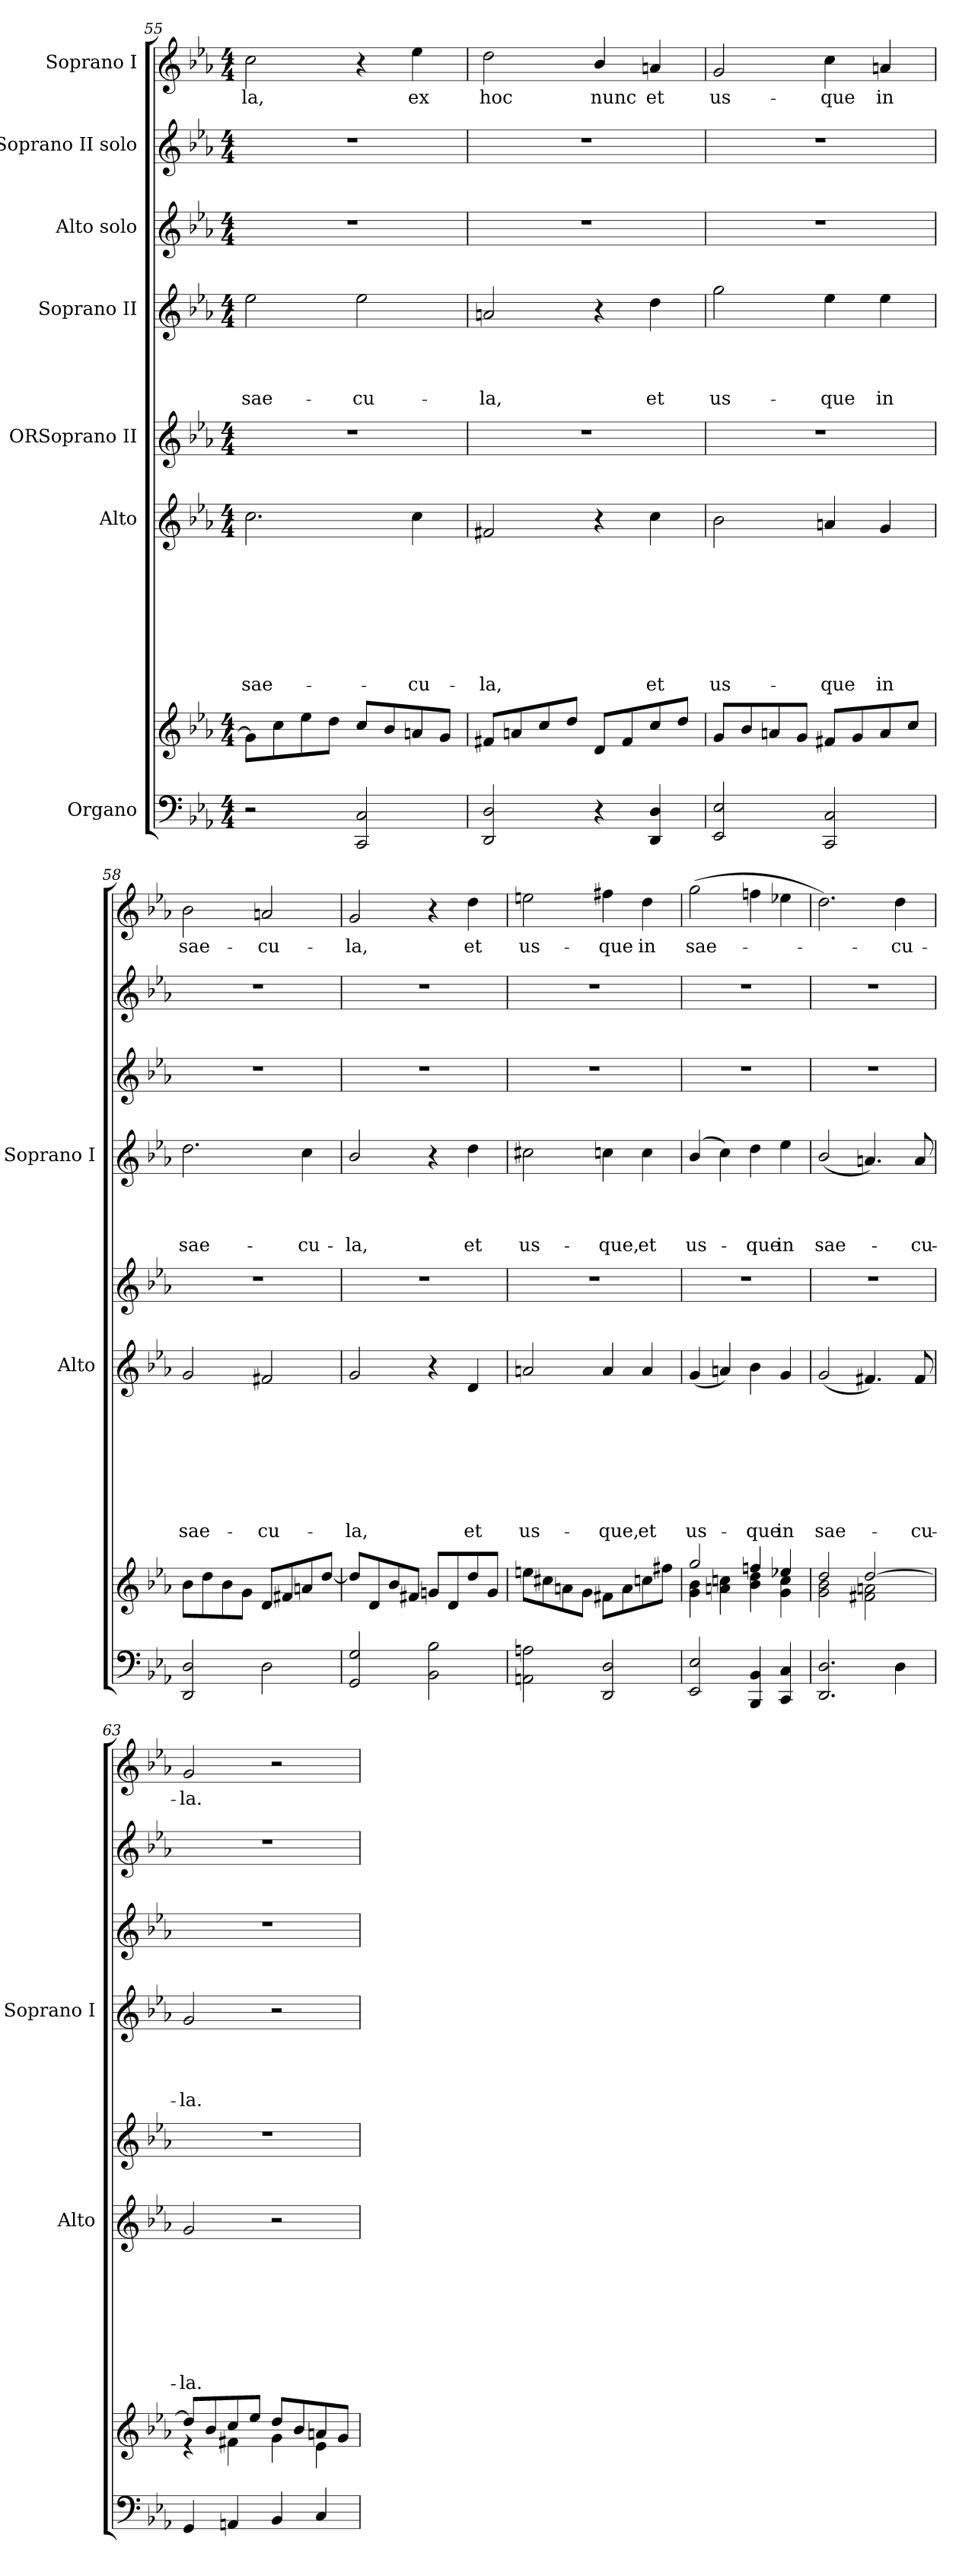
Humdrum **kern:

**kern	**kern	**kern	**text	**text	**text	**text	**text	**text	**text	**text	**kern	**kern	**text	**text	**text	**text	**kern	**kern	**kern	**text
*part7	*part7	*part6	*part6	*part6	*part6	*part6	*part6	*part6	*part6	*part6	*part5	*part4	*part4	*part4	*part4	*part4	*part3	*part2	*part1	*part1
*staff8	*staff7	*staff6	*staff6	*staff6	*staff6	*staff6	*staff6	*staff6	*staff6	*staff6	*staff5	*staff4	*staff4	*staff4	*staff4	*staff4	*staff3	*staff2	*staff1	*staff1
*I"Organo	*	*I"Alto	*	*	*	*	*	*	*	*	*I"ORSoprano II	*I"Soprano II	*	*	*	*	*I"Alto solo	*I"Soprano II solo	*I"Soprano I	*
*	*	*I'Alto	*	*	*	*	*	*	*	*	*	*I'Soprano I	*	*	*	*	*	*	*	*
*clefF4	*clefG2	*clefG2	*	*	*	*	*	*	*	*	*clefG2	*clefG2	*	*	*	*	*clefG2	*clefG2	*clefG2	*
*k[b-e-a-]	*k[b-e-a-]	*k[b-e-a-]	*	*	*	*	*	*	*	*	*k[b-e-a-]	*k[b-e-a-]	*	*	*	*	*k[b-e-a-]	*k[b-e-a-]	*k[b-e-a-]	*
*E-:	*E-:	*E-:	*	*	*	*	*	*	*	*	*E-:	*E-:	*	*	*	*	*E-:	*E-:	*E-:	*
*M4/4	*M4/4	*M4/4	*	*	*	*	*	*	*	*	*M4/4	*M4/4	*	*	*	*	*M4/4	*M4/4	*M4/4	*
=55	=55	=55	=55	=55	=55	=55	=55	=55	=55	=55	=55	=55	=55	=55	=55	=55	=55	=55	=55	=55
!	!	!	!	!	!	!	!	!	!	!LO:LY:b	!	!	!	!	!	!LO:LY:b	!	!	!	!LO:LY:b
2r	8g\L]	2.cc\	.	.	.	.	.	.	.	sae-	1r	2ee-\	.	.	.	sae-	1r	1r	2cc\	-la,
.	8cc\	.	.	.	.	.	.	.	.	.	.	.	.	.	.	.	.	.	.	.
.	8ee-\	.	.	.	.	.	.	.	.	.	.	.	.	.	.	.	.	.	.	.
.	8dd\J	.	.	.	.	.	.	.	.	.	.	.	.	.	.	.	.	.	.	.
!	!	!	!	!	!	!	!	!	!	!	!	!	!	!	!	!LO:LY:b	!	!	!	!
2CC/ 2C/	8cc/L	.	.	.	.	.	.	.	.	.	.	2ee-\	.	.	.	-cu-	.	.	4r	.
.	8b-/	.	.	.	.	.	.	.	.	.	.	.	.	.	.	.	.	.	.	.
!	!	!	!	!	!	!	!	!	!	!LO:LY:b	!	!	!	!	!	!	!	!	!	!LO:LY:b
.	8an/	4cc\	.	.	.	.	.	.	.	-cu-	.	.	.	.	.	.	.	.	4ee-\	ex
.	8g/J	.	.	.	.	.	.	.	.	.	.	.	.	.	.	.	.	.	.	.
=56	=56	=56	=56	=56	=56	=56	=56	=56	=56	=56	=56	=56	=56	=56	=56	=56	=56	=56	=56	=56
!	!	!	!	!	!	!	!	!	!	!LO:LY:b	!	!	!	!	!	!LO:LY:b	!	!	!	!LO:LY:b
2DD/ 2D/	8f#X/L	2f#X/	.	.	.	.	.	.	.	-la,	1r	2an/	.	.	.	-la,	1r	1r	2dd\	hoc
.	8an/	.	.	.	.	.	.	.	.	.	.	.	.	.	.	.	.	.	.	.
.	8cc/	.	.	.	.	.	.	.	.	.	.	.	.	.	.	.	.	.	.	.
.	8dd/J	.	.	.	.	.	.	.	.	.	.	.	.	.	.	.	.	.	.	.
!	!	!	!	!	!	!	!	!	!	!	!	!	!	!	!	!	!	!	!	!LO:LY:b
4r	8d/L	4r	.	.	.	.	.	.	.	.	.	4r	.	.	.	.	.	.	4b-/	nunc
.	8f#/	.	.	.	.	.	.	.	.	.	.	.	.	.	.	.	.	.	.	.
!	!	!	!	!	!	!	!	!	!	!LO:LY:b	!	!	!	!	!	!LO:LY:b	!	!	!	!LO:LY:b
4DD/ 4D/	8cc/	4cc\	.	.	.	.	.	.	.	et	.	4dd\	.	.	.	et	.	.	4an/	et
.	8dd/J	.	.	.	.	.	.	.	.	.	.	.	.	.	.	.	.	.	.	.
!!LO:PB:g=z
=57	=57	=57	=57	=57	=57	=57	=57	=57	=57	=57	=57	=57	=57	=57	=57	=57	=57	=57	=57	=57
!	!	!	!	!	!	!	!	!	!	!LO:LY:b	!	!	!	!	!	!LO:LY:b	!	!	!	!LO:LY:b
2EE-/ 2E-/	8g/L	2b-\	.	.	.	.	.	.	.	us-	1r	2gg\	.	.	.	us-	1r	1r	2g/	us-
.	8b-/	.	.	.	.	.	.	.	.	.	.	.	.	.	.	.	.	.	.	.
.	8an/	.	.	.	.	.	.	.	.	.	.	.	.	.	.	.	.	.	.	.
.	8g/J	.	.	.	.	.	.	.	.	.	.	.	.	.	.	.	.	.	.	.
!	!	!	!	!	!	!	!	!	!	!LO:LY:b	!	!	!	!	!	!LO:LY:b	!	!	!	!LO:LY:b
2CC/ 2C/	8f#X/L	4an/	.	.	.	.	.	.	.	-que	.	4ee-\	.	.	.	-que	.	.	4cc\	-que
.	8g/	.	.	.	.	.	.	.	.	.	.	.	.	.	.	.	.	.	.	.
!	!	!	!	!	!	!	!	!	!	!LO:LY:b	!	!	!	!	!	!LO:LY:b	!	!	!	!LO:LY:b
.	8a/	4g/	.	.	.	.	.	.	.	in	.	4ee-\	.	.	.	in	.	.	4an/	in
.	8cc/J	.	.	.	.	.	.	.	.	.	.	.	.	.	.	.	.	.	.	.
=58	=58	=58	=58	=58	=58	=58	=58	=58	=58	=58	=58	=58	=58	=58	=58	=58	=58	=58	=58	=58
!	!	!	!	!	!	!	!	!	!	!LO:LY:b	!	!	!	!	!	!LO:LY:b	!	!	!	!LO:LY:b
2DD/ 2D/	8b-\L	2g/	.	.	.	.	.	.	.	sae-	1r	2.dd\	.	.	.	sae-	1r	1r	2b-\	sae-
.	8dd\	.	.	.	.	.	.	.	.	.	.	.	.	.	.	.	.	.	.	.
.	8b-\	.	.	.	.	.	.	.	.	.	.	.	.	.	.	.	.	.	.	.
.	8g\J	.	.	.	.	.	.	.	.	.	.	.	.	.	.	.	.	.	.	.
!	!	!	!	!	!	!	!	!	!	!LO:LY:b	!	!	!	!	!	!	!	!	!	!LO:LY:b
2D\	8d/L	2f#X/	.	.	.	.	.	.	.	-cu-	.	.	.	.	.	.	.	.	2an/	-cu-
.	8f#X/	.	.	.	.	.	.	.	.	.	.	.	.	.	.	.	.	.	.	.
!	!	!	!	!	!	!	!	!	!	!	!	!	!	!	!	!LO:LY:b	!	!	!	!
.	8an/	.	.	.	.	.	.	.	.	.	.	4cc\	.	.	.	-cu-	.	.	.	.
.	[<8dd/J	.	.	.	.	.	.	.	.	.	.	.	.	.	.	.	.	.	.	.
=59	=59	=59	=59	=59	=59	=59	=59	=59	=59	=59	=59	=59	=59	=59	=59	=59	=59	=59	=59	=59
!	!	!	!	!	!	!	!	!	!	!LO:LY:b	!	!	!	!	!	!LO:LY:b	!	!	!	!LO:LY:b
2GG/ 2G/	8dd/L]	2g/	.	.	.	.	.	.	.	-la,	1r	2b-/	.	.	.	-la,	1r	1r	2g/	-la,
.	8d/	.	.	.	.	.	.	.	.	.	.	.	.	.	.	.	.	.	.	.
.	8b-/	.	.	.	.	.	.	.	.	.	.	.	.	.	.	.	.	.	.	.
.	8f#X/J	.	.	.	.	.	.	.	.	.	.	.	.	.	.	.	.	.	.	.
2BB-\ 2B-\	8gn/L	4r	.	.	.	.	.	.	.	.	.	4r	.	.	.	.	.	.	4r	.
.	8d/	.	.	.	.	.	.	.	.	.	.	.	.	.	.	.	.	.	.	.
!	!	!	!	!	!	!	!	!	!	!LO:LY:b	!	!	!	!	!	!LO:LY:b	!	!	!	!LO:LY:b
.	8dd/	4d/	.	.	.	.	.	.	.	et	.	4dd\	.	.	.	et	.	.	4dd\	et
.	8g/J	.	.	.	.	.	.	.	.	.	.	.	.	.	.	.	.	.	.	.
=60	=60	=60	=60	=60	=60	=60	=60	=60	=60	=60	=60	=60	=60	=60	=60	=60	=60	=60	=60	=60
!	!	!	!	!	!	!	!	!	!	!LO:LY:b	!	!	!	!	!	!LO:LY:b	!	!	!	!LO:LY:b
2AAn\ 2An\	8een\L	2an/	.	.	.	.	.	.	.	us-	1r	2cc#X\	.	.	.	us-	1r	1r	2een\	us-
.	8cc#X\	.	.	.	.	.	.	.	.	.	.	.	.	.	.	.	.	.	.	.
.	8an\	.	.	.	.	.	.	.	.	.	.	.	.	.	.	.	.	.	.	.
.	8g\J	.	.	.	.	.	.	.	.	.	.	.	.	.	.	.	.	.	.	.
!	!	!	!	!	!	!	!	!	!	!LO:LY:b	!	!	!	!	!	!LO:LY:b	!	!	!	!LO:LY:b
2DD/ 2D/	8f#X\L	4a/	.	.	.	.	.	.	.	-que,	.	4ccn\	.	.	.	-que,	.	.	4ff#X\	-que
.	8a\	.	.	.	.	.	.	.	.	.	.	.	.	.	.	.	.	.	.	.
!	!	!	!	!	!	!	!	!	!	!LO:LY:b	!	!	!	!	!	!LO:LY:b	!	!	!	!LO:LY:b
.	8ccn\	4a/	.	.	.	.	.	.	.	et	.	4cc\	.	.	.	et	.	.	4dd\	in
.	8ff#X\J	.	.	.	.	.	.	.	.	.	.	.	.	.	.	.	.	.	.	.
=61	=61	=61	=61	=61	=61	=61	=61	=61	=61	=61	=61	=61	=61	=61	=61	=61	=61	=61	=61	=61
*	*^	*	*	*	*	*	*	*	*	*	*	*	*	*	*	*	*	*	*	*
!	!	!	!	!	!	!	!	!	!	!	!LO:LY:b	!	!	!	!	!	!LO:LY:b	!	!	!	!LO:LY:b
2EE-/ 2E-/	2gg/	4g\ 4b-\	(<4g/	.	.	.	.	.	.	.	us-	1r	(4b-/	.	.	.	us-	1r	1r	(>2gg\	sae-
.	.	4an\ 4ccn\	4an/)	.	.	.	.	.	.	.	.	.	4cc\)	.	.	.	.	.	.	.	.
!	!	!	!	!	!	!	!	!	!	!	!LO:LY:b	!	!	!	!	!	!LO:LY:b	!	!	!	!
4BBB-/ 4BB-/	4ffn/	4b-\ 4dd\	4b-\	.	.	.	.	.	.	.	-que	.	4dd\	.	.	.	-que	.	.	4ffn\	.
!	!	!	!	!	!	!	!	!	!	!	!LO:LY:b	!	!	!	!	!	!LO:LY:b	!	!	!	!
4CC/ 4C/	4ee-X/	4g\ 4cc\	4g/	.	.	.	.	.	.	.	in	.	4ee-\	.	.	.	in	.	.	4ee-X\	.
!!LO:LB:g=z
=62	=62	=62	=62	=62	=62	=62	=62	=62	=62	=62	=62	=62	=62	=62	=62	=62	=62	=62	=62	=62	=62
!	!	!	!	!	!	!	!	!	!	!	!LO:LY:b	!	!	!	!	!	!LO:LY:b	!	!	!	!
2.DD/ 2.D/	2dd/	2g\ 2b-\	(<2g/	.	.	.	.	.	.	.	sae-	1r	(<2b-/	.	.	.	sae-	1r	1r	2.dd\)	.
.	[>2dd/	2f#X\ 2an\	4.f#X/)	.	.	.	.	.	.	.	.	.	4.an/)	.	.	.	.	.	.	.	.
!	!	!	!	!	!	!	!	!	!	!	!	!	!	!	!	!	!	!	!	!	!LO:LY:b
4D\	.	.	.	.	.	.	.	.	.	.	.	.	.	.	.	.	.	.	.	4dd\	-cu-
!	!	!	!	!	!	!	!	!	!	!	!LO:LY:b	!	!	!	!	!	!LO:LY:b	!	!	!	!
.	.	.	8f#/	.	.	.	.	.	.	.	-cu-	.	8a/	.	.	.	-cu-	.	.	.	.
=63	=63	=63	=63	=63	=63	=63	=63	=63	=63	=63	=63	=63	=63	=63	=63	=63	=63	=63	=63	=63	=63
!	!	!	!	!	!	!	!	!	!	!	!LO:LY:b	!	!	!	!	!	!LO:LY:b	!	!	!	!LO:LY:b
4GG/	8dd/L]	4re	2g/	.	.	.	.	.	.	.	-la.	1r	2g/	.	.	.	-la.	1r	1r	2g/	-la.
.	8b-/	.	.	.	.	.	.	.	.	.	.	.	.	.	.	.	.	.	.	.	.
4AAn/	8cc/	4f#X\	.	.	.	.	.	.	.	.	.	.	.	.	.	.	.	.	.	.	.
.	8ee-/J	.	.	.	.	.	.	.	.	.	.	.	.	.	.	.	.	.	.	.	.
4BB-/	8dd/L	4g\	2r	.	.	.	.	.	.	.	.	.	2r	.	.	.	.	.	.	2r	.
.	8b-/	.	.	.	.	.	.	.	.	.	.	.	.	.	.	.	.	.	.	.	.
4C/	8an/	4e-\	.	.	.	.	.	.	.	.	.	.	.	.	.	.	.	.	.	.	.
.	8g/J	.	.	.	.	.	.	.	.	.	.	.	.	.	.	.	.	.	.	.	.
*	*v	*v	*	*	*	*	*	*	*	*	*	*	*	*	*	*	*	*	*	*	*
=	=	=	=	=	=	=	=	=	=	=	=	=	=	=	=	=	=	=	=	=
*-	*-	*-	*-	*-	*-	*-	*-	*-	*-	*-	*-	*-	*-	*-	*-	*-	*-	*-	*-	*-
